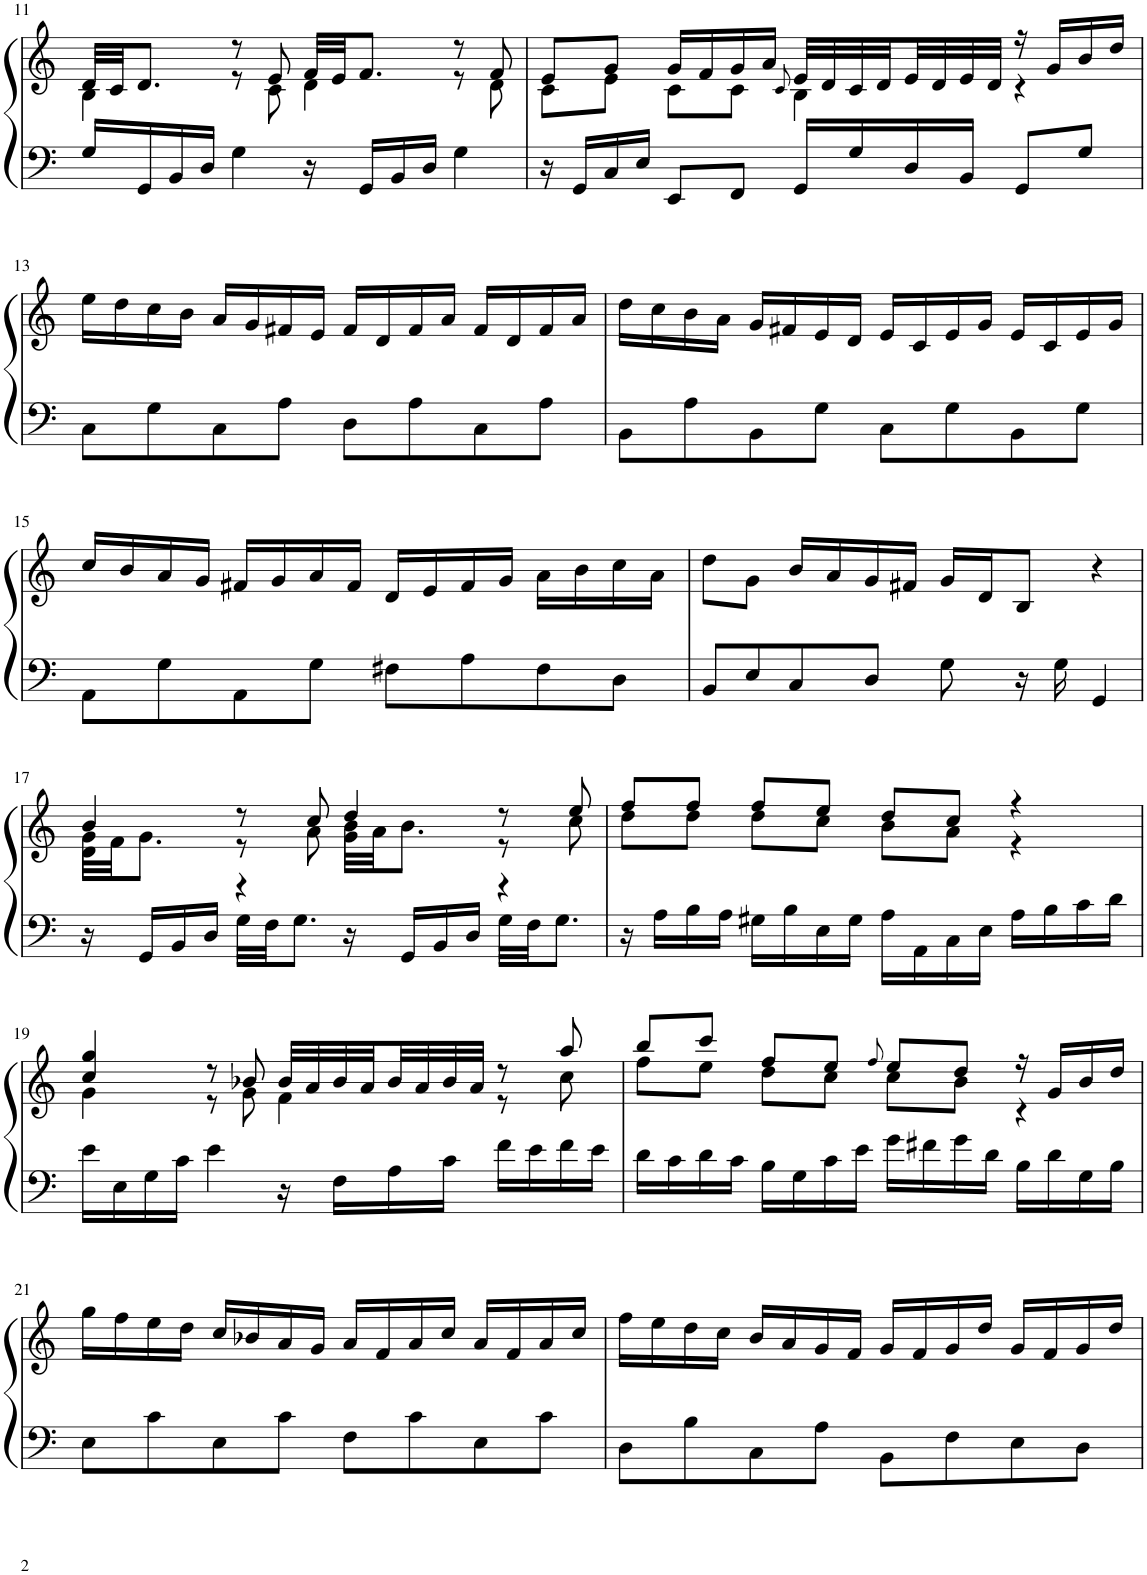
**kern	**kern
*part1	*part1
*staff2	*staff1
*I"Harp	*
*I'Hp	*
!!LO:PB:g=z
*clefF4	*clefG2
*k[]	*k[]
*M4/4	*M4/4
=11	=11
*	*^
16G/LL	32d/LLL	4B\
.	32c/JJ	.
16GG/	8.d/J	.
16BB/	.	.
16D/JJ	.	.
4G\	8r	8r
.	8e/	8c\
16r	32f/LLL	4d\
.	32e/JJ	.
16GG/LL	8.f/J	.
16BB/	.	.
16D/JJ	.	.
4G\	8r	8r
.	8f/	8d\
=12	=12	=12
16r	8e/L	8c\L
16GG/LL	.	.
16C/	8g/J	8e\J
16E/JJ	.	.
8EE/L	16g/LL	8c\L
.	16f/	.
8FF/J	16g/	8c\J
.	16a/JJ	.
.	.	8qc/
16GG/LL	32e/LLL	4B\
.	32d/	.
16G/	32c/	.
.	32d/	.
16D/	32e/	.
.	32d/	.
16BB/JJ	32e/	.
.	32d/JJJ	.
8GG/L	16r	4r
.	16g/LL	.
8G/J	16b/	.
.	16dd/JJ	.
*	*v	*v
!!LO:LB:g=z
=13	=13
8C\L	16ee\LL
.	16dd\
8G\	16cc\
.	16b\JJ
8C\	16a/LL
.	16g/
8A\J	16f#X/
.	16e/JJ
8D\L	16f#/LL
.	16d/
8A\	16f#/
.	16a/JJ
8C\	16f#/LL
.	16d/
8A\J	16f#/
.	16a/JJ
=14	=14
8BB\L	16dd\LL
.	16cc\
8A\	16b\
.	16a\JJ
8BB\	16g/LL
.	16f#X/
8G\J	16e/
.	16d/JJ
8C\L	16e/LL
.	16c/
8G\	16e/
.	16g/JJ
8BB\	16e/LL
.	16c/
8G\J	16e/
.	16g/JJ
!!LO:LB:g=z
=15	=15
8AA\L	16cc/LL
.	16b/
8G\	16a/
.	16g/JJ
8AA\	16f#X/LL
.	16g/
8G\J	16a/
.	16f#/JJ
8F#X\L	16d/LL
.	16e/
8A\	16f#/
.	16g/JJ
8F#\	16a\LL
.	16b\
8D\J	16cc\
.	16a\JJ
=16	=16
8BB/L	8dd\L
8E/	8g\J
8C/	16b/LL
.	16a/
8D/J	16g/
.	16f#X/JJ
8G\	16g/LL
.	16d/J
16r	8B/J
16G\	.
4GG/	4r
!!LO:LB:g=z
=17	=17
*	*^
*	*	*^
16r	4b/	32g\LLL	4d\
.	.	32f\JJ	.
16GG/LL	.	8.g\J	.
16BB/	.	.	.
16D/JJ	.	.	.
32G\LLL	8r	8r	4r
32F\JJ	.	.	.
8.G\J	.	.	.
.	8cc/	8a\	.
16r	4dd/	32b\LLL	4g\
.	.	32a\JJ	.
16GG/LL	.	8.b\J	.
16BB/	.	.	.
16D/JJ	.	.	.
32G\LLL	8r	8r	4r
32F\JJ	.	.	.
8.G\J	.	.	.
.	8ee/	8cc\	.
*	*	*v	*v
=18	=18	=18
16r	8ff/L	8dd\L
16A\LL	.	.
16B\	8ff/J	8dd\J
16A\JJ	.	.
16G#X\LL	8ff/L	8dd\L
16B\	.	.
16E\	8ee/J	8cc\J
16G#\JJ	.	.
16A\LL	8dd/L	8b\L
16AA\	.	.
16C\	8cc/J	8a\J
16E\JJ	.	.
16A\LL	4r	4r
16B\	.	.
16c\	.	.
16d\JJ	.	.
!!LO:LB:g=z	!!
=19	=19	=19
16e\LL	4cc/ 4gg/	4g\
16E\	.	.
16G\	.	.
16c\JJ	.	.
4e\	8r	8r
.	8b-X/	8g\
16r	32b-/LLL	4f\
.	32a/	.
16F\LL	32b-/	.
.	32a/	.
16A\	32b-/	.
.	32a/	.
16c\JJ	32b-/	.
.	32a/JJJ	.
16f\LL	8r	8r
16e\	.	.
16f\	8aa/	8cc\
16e\JJ	.	.
=20	=20	=20
16d\LL	8bb/L	8ff\L
16c\	.	.
16d\	8ccc/J	8ee\J
16c\JJ	.	.
16B\LL	8ff/L	8dd\L
16G\	.	.
16c\	8ee/J	8cc\J
16e\JJ	.	.
.	8qff/	.
16g\LL	8ee/L	8cc\L
16f#X\	.	.
16g\	8dd/J	8b\J
16d\JJ	.	.
16B\LL	16r	4r
16d\	16g/LL	.
16G\	16b/	.
16B\JJ	16dd/JJ	.
*	*v	*v
!!LO:LB:g=z
=21	=21
8E\L	16gg\LL
.	16ff\
8c\	16ee\
.	16dd\JJ
8E\	16cc/LL
.	16b-X/
8c\J	16a/
.	16g/JJ
8F\L	16a/LL
.	16f/
8c\	16a/
.	16cc/JJ
8E\	16a/LL
.	16f/
8c\J	16a/
.	16cc/JJ
=22	=22
8D\L	16ff\LL
.	16ee\
8B\	16dd\
.	16cc\JJ
8C\	16b/LL
.	16a/
8A\J	16g/
.	16f/JJ
8BB\L	16g/LL
.	16f/
8F\	16g/
.	16dd/JJ
8E\	16g/LL
.	16f/
8D\J	16g/
.	16dd/JJ
=	=
*-	*-
